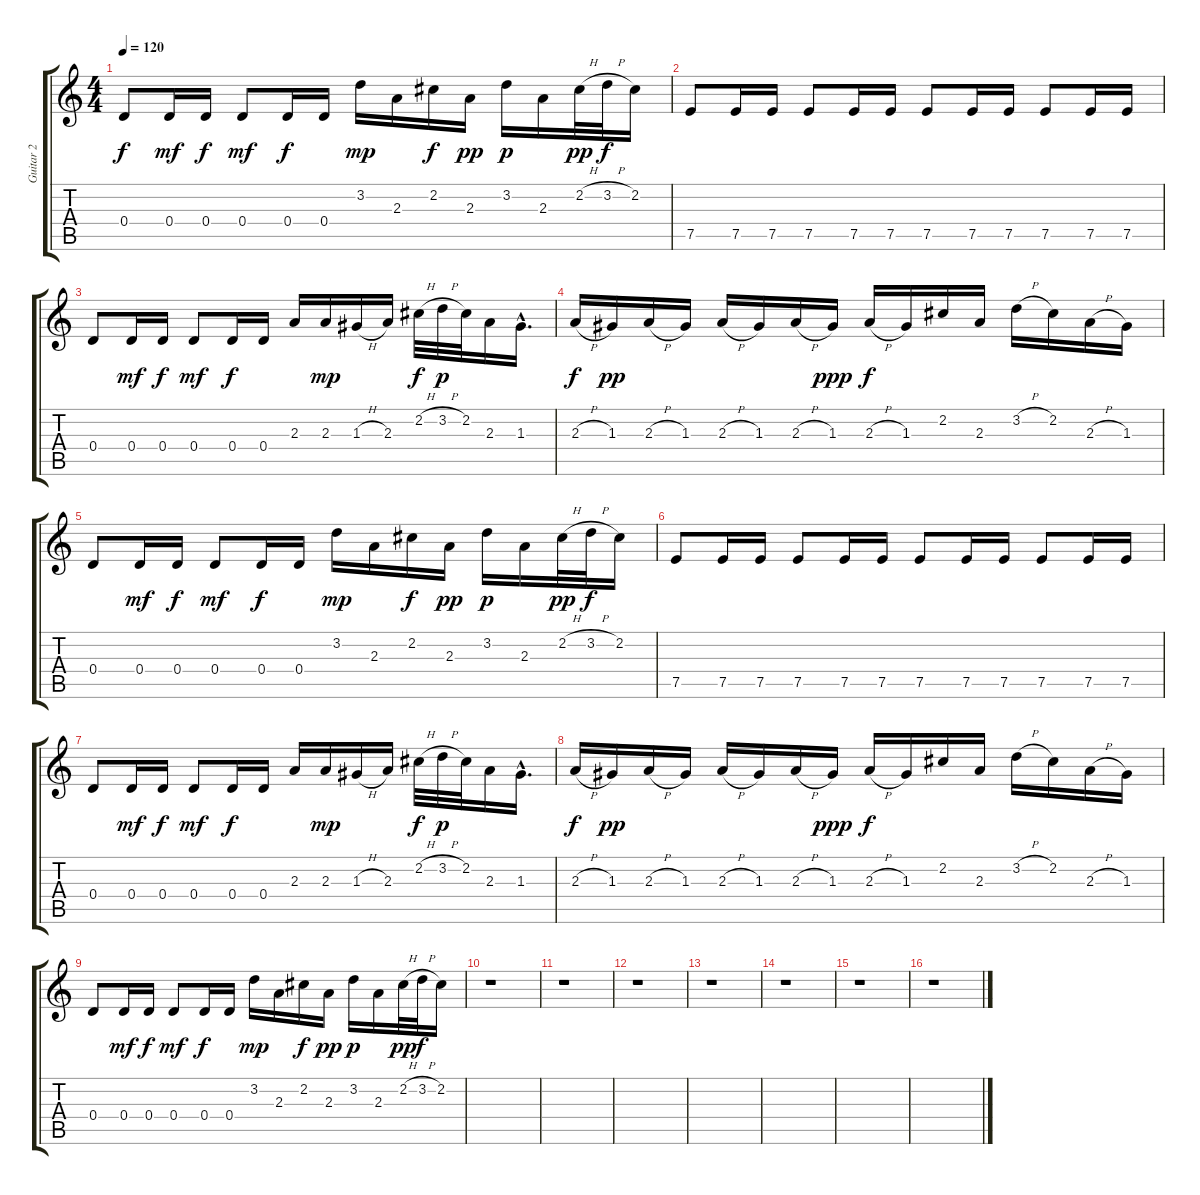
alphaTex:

\track ("Guitar 2" "Guitar 2") {instrument electricguitarmuted}
\staff {score tabs}
\tuning (E4 B3 G3 D3 A2 E2) {hide}
\ts (4 4)
\tempo 120
\clef g2
\ks c
0.4.8{dy f} 0.4.16{dy mf} 0.4.16{dy f} 0.4.8{dy mf} 0.4.16{dy f} 0.4.16 3.2.16{dy mp} 2.3.16 2.2.16{dy f} 2.3.16{dy pp} 3.2.16{dy p} 2.3.16 2.2{h}.32{dy pp} 3.2{h}.32{dy f} 2.2.16 |
7.5.8 7.5.16 7.5.16 7.5.8 7.5.16 7.5.16 7.5.8 7.5.16 7.5.16 7.5.8 7.5.16 7.5.16 |
0.4.8 0.4.16{dy mf} 0.4.16{dy f} 0.4.8{dy mf} 0.4.16{dy f} 0.4.16 2.3.16 2.3.16{dy mp} 1.3{h}.16 2.3.16 2.2{h}.32{dy f} 3.2{h}.32{dy p} 2.2.32 2.3.16 1.3{hac}.16{d} |
2.3{h}.16{dy f} 1.3.16{dy pp} 2.3{h}.16 1.3.16 2.3{h}.16 1.3.16 2.3{h}.16 1.3.16{dy ppp} 2.3{h}.16{dy f} 1.3.16 2.2.16 2.3.16 3.2{h}.16 2.2.16 2.3{h}.16 1.3.16 |
0.4.8 0.4.16{dy mf} 0.4.16{dy f} 0.4.8{dy mf} 0.4.16{dy f} 0.4.16 3.2.16{dy mp} 2.3.16 2.2.16{dy f} 2.3.16{dy pp} 3.2.16{dy p} 2.3.16 2.2{h}.32{dy pp} 3.2{h}.32{dy f} 2.2.16 |
7.5.8 7.5.16 7.5.16 7.5.8 7.5.16 7.5.16 7.5.8 7.5.16 7.5.16 7.5.8 7.5.16 7.5.16 |
0.4.8 0.4.16{dy mf} 0.4.16{dy f} 0.4.8{dy mf} 0.4.16{dy f} 0.4.16 2.3.16 2.3.16{dy mp} 1.3{h}.16 2.3.16 2.2{h}.32{dy f} 3.2{h}.32{dy p} 2.2.32 2.3.16 1.3{hac}.16{d} |
2.3{h}.16{dy f} 1.3.16{dy pp} 2.3{h}.16 1.3.16 2.3{h}.16 1.3.16 2.3{h}.16 1.3.16{dy ppp} 2.3{h}.16{dy f} 1.3.16 2.2.16 2.3.16 3.2{h}.16 2.2.16 2.3{h}.16 1.3.16 |
0.4.8 0.4.16{dy mf} 0.4.16{dy f} 0.4.8{dy mf} 0.4.16{dy f} 0.4.16 3.2.16{dy mp} 2.3.16 2.2.16{dy f} 2.3.16{dy pp} 3.2.16{dy p} 2.3.16 2.2{h}.32{dy pp} 3.2{h}.32{dy f} 2.2.16 |
r.1 |
r.1 |
r.1 |
r.1 |
r.1 |
r.1 |
r.1
